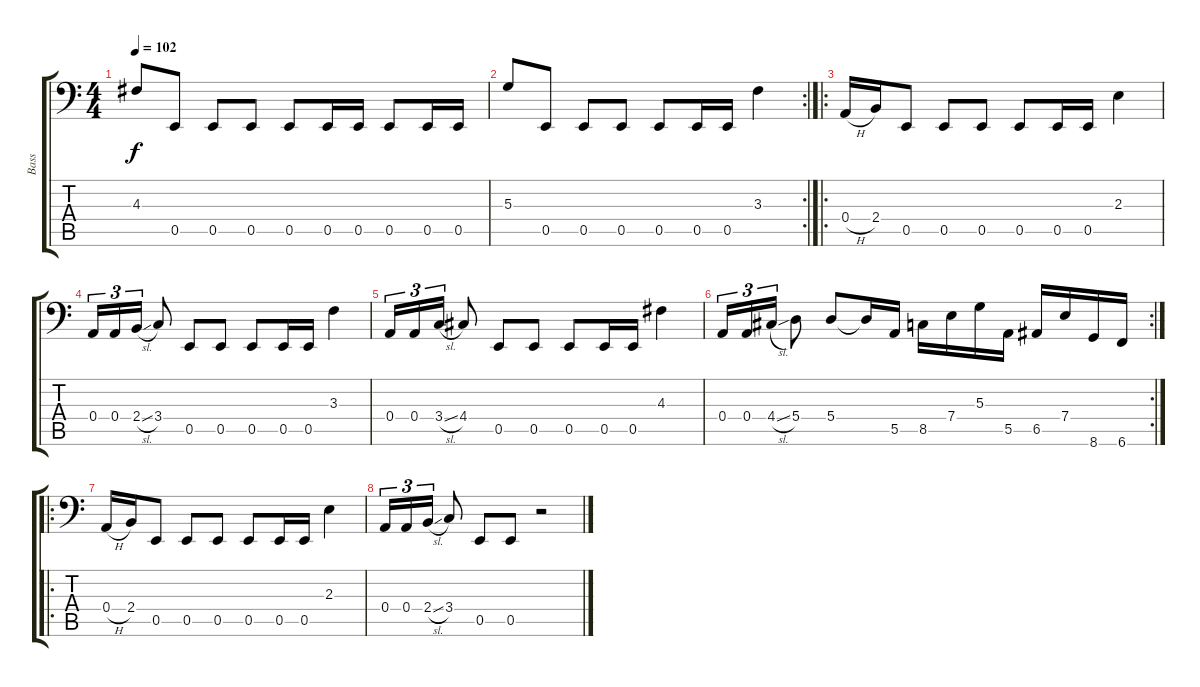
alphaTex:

\track ("Bass" "Bass") {instrument electricbassfinger}
\staff {score tabs}
\tuning (C3 G2 D2 A1 E1 B0) {hide}
\ts (4 4)
\tempo 102
\clef f4
\ks c
4.3.8{dy f} 0.5.8 0.5.8 0.5.8 0.5.8 0.5.16 0.5.16 0.5.8 0.5.16 0.5.16 |
\rc 2
5.3.8 0.5.8 0.5.8 0.5.8 0.5.8 0.5.16 0.5.16 3.3.4 |
\ro
0.4{h}.16 2.4.16 0.5.8 0.5.8 0.5.8 0.5.8 0.5.16 0.5.16 2.3.4 |
0.4.16{tu (3 2)} 0.4.16{tu (3 2)} 2.4{sl}.16{tu (3 2)} 3.4.8 0.5.8 0.5.8 0.5.8 0.5.16 0.5.16 3.3.4 |
0.4.16{tu (3 2)} 0.4.16{tu (3 2)} 3.4{sl}.16{tu (3 2)} 4.4.8 0.5.8 0.5.8 0.5.8 0.5.16 0.5.16 4.3.4 |
\rc 2
0.4.16{tu (3 2)} 0.4.16{tu (3 2)} 4.4{sl}.16{tu (3 2)} 5.4.8 5.4.8 5.4{t}.16 5.5.16 8.5.16 7.4.16 5.3.16 5.5.16 6.5.16 7.4.16 8.6.16 6.6.16 |
\ro
0.4{h}.16 2.4.16 0.5.8 0.5.8 0.5.8 0.5.8 0.5.16 0.5.16 2.3.4 |
0.4.16{tu (3 2)} 0.4.16{tu (3 2)} 2.4{sl}.16{tu (3 2)} 3.4.8 0.5.8 0.5.8 r.2
